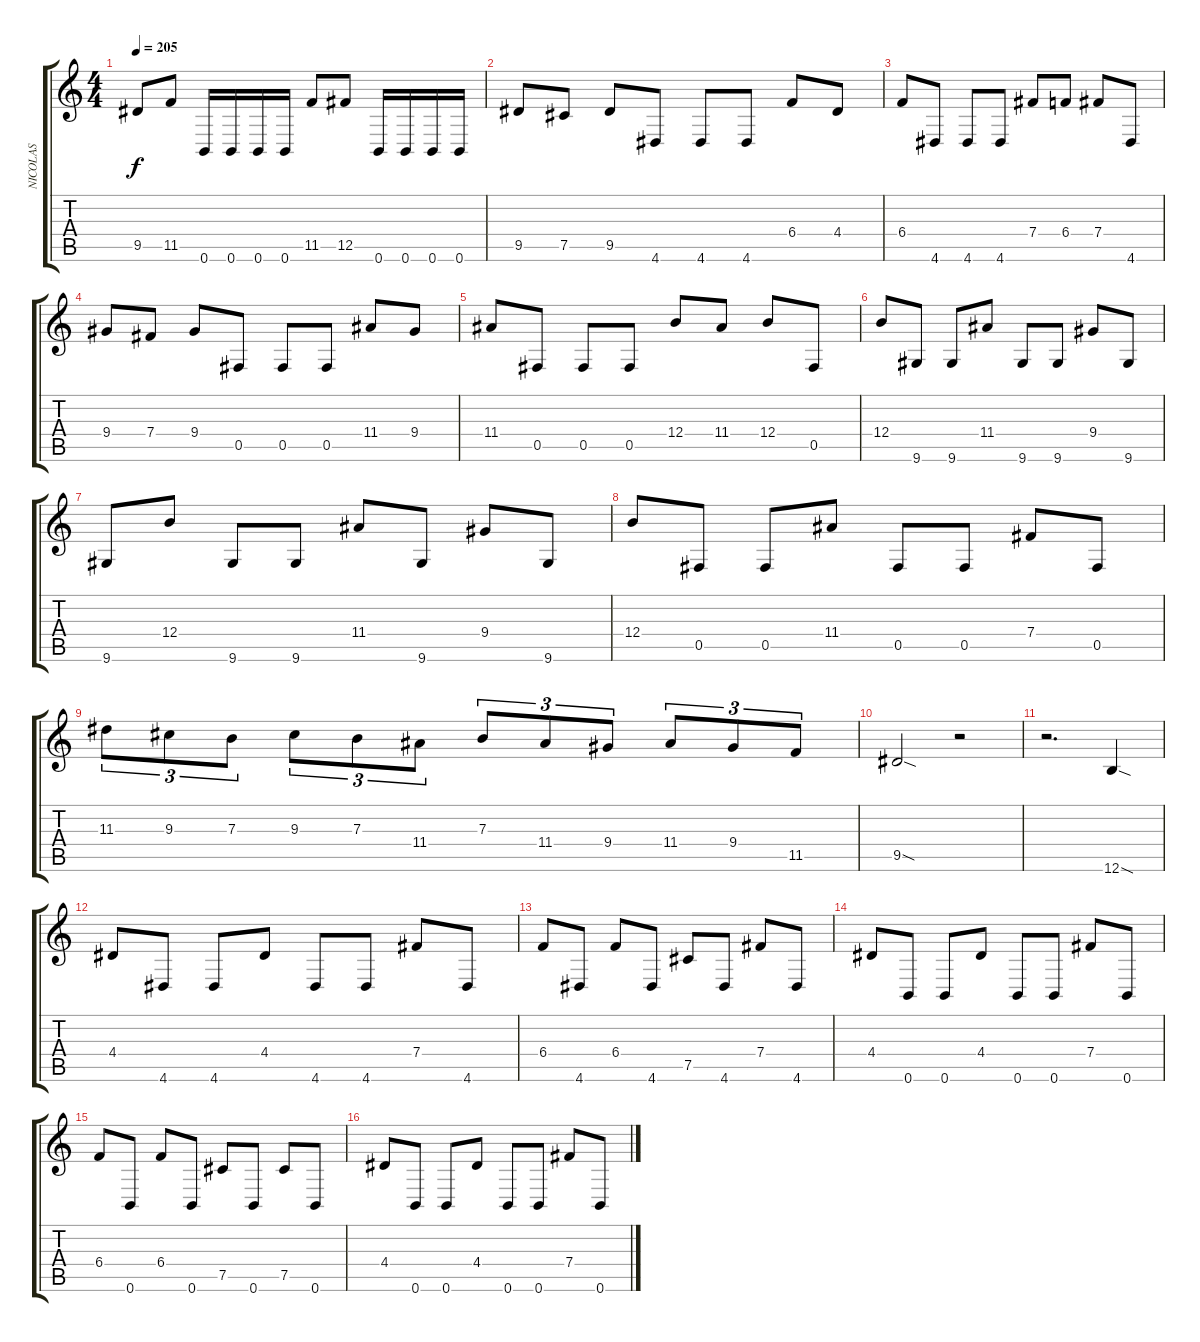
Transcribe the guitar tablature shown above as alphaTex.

\track ("NICOLAS" "NICOLAS") {instrument overdrivenguitar}
\staff {score tabs}
\tuning (Db4 Ab3 E3 B2 Gb2 B1) {hide}
\ts (4 4)
\tempo 205
\clef g2
\ks c
9.5.8{dy f} 11.5.8 0.6.16 0.6.16 0.6.16 0.6.16 11.5.8 12.5.8 0.6.16 0.6.16 0.6.16 0.6.16 |
9.5.8 7.5.8 9.5.8 4.6.8 4.6.8 4.6.8 6.4.8 4.4.8 |
6.4.8 4.6.8 4.6.8 4.6.8 7.4.8 6.4.8 7.4.8 4.6.8 |
9.4.8 7.4.8 9.4.8 0.5.8 0.5.8 0.5.8 11.4.8 9.4.8 |
11.4.8 0.5.8 0.5.8 0.5.8 12.4.8 11.4.8 12.4.8 0.5.8 |
12.4.8 9.6.8 9.6.8 11.4.8 9.6.8 9.6.8 9.4.8 9.6.8 |
9.6.8 12.4.8 9.6.8 9.6.8 11.4.8 9.6.8 9.4.8 9.6.8 |
12.4.8 0.5.8 0.5.8 11.4.8 0.5.8 0.5.8 7.4.8 0.5.8 |
11.3.8{tu (3 2)} 9.3.8{tu (3 2)} 7.3.8{tu (3 2)} 9.3.8{tu (3 2)} 7.3.8{tu (3 2)} 11.4.8{tu (3 2)} 7.3.8{tu (3 2)} 11.4.8{tu (3 2)} 9.4.8{tu (3 2)} 11.4.8{tu (3 2)} 9.4.8{tu (3 2)} 11.5.8{tu (3 2)} |
9.5{sod}.2 r.2 |
r.2{d} 12.6{sod}.4 |
4.4.8 4.6.8 4.6.8 4.4.8 4.6.8 4.6.8 7.4.8 4.6.8 |
6.4.8 4.6.8 6.4.8 4.6.8 7.5.8 4.6.8 7.4.8 4.6.8 |
4.4.8 0.6.8 0.6.8 4.4.8 0.6.8 0.6.8 7.4.8 0.6.8 |
6.4.8 0.6.8 6.4.8 0.6.8 7.5.8 0.6.8 7.5.8 0.6.8 |
4.4.8 0.6.8 0.6.8 4.4.8 0.6.8 0.6.8 7.4.8 0.6.8
